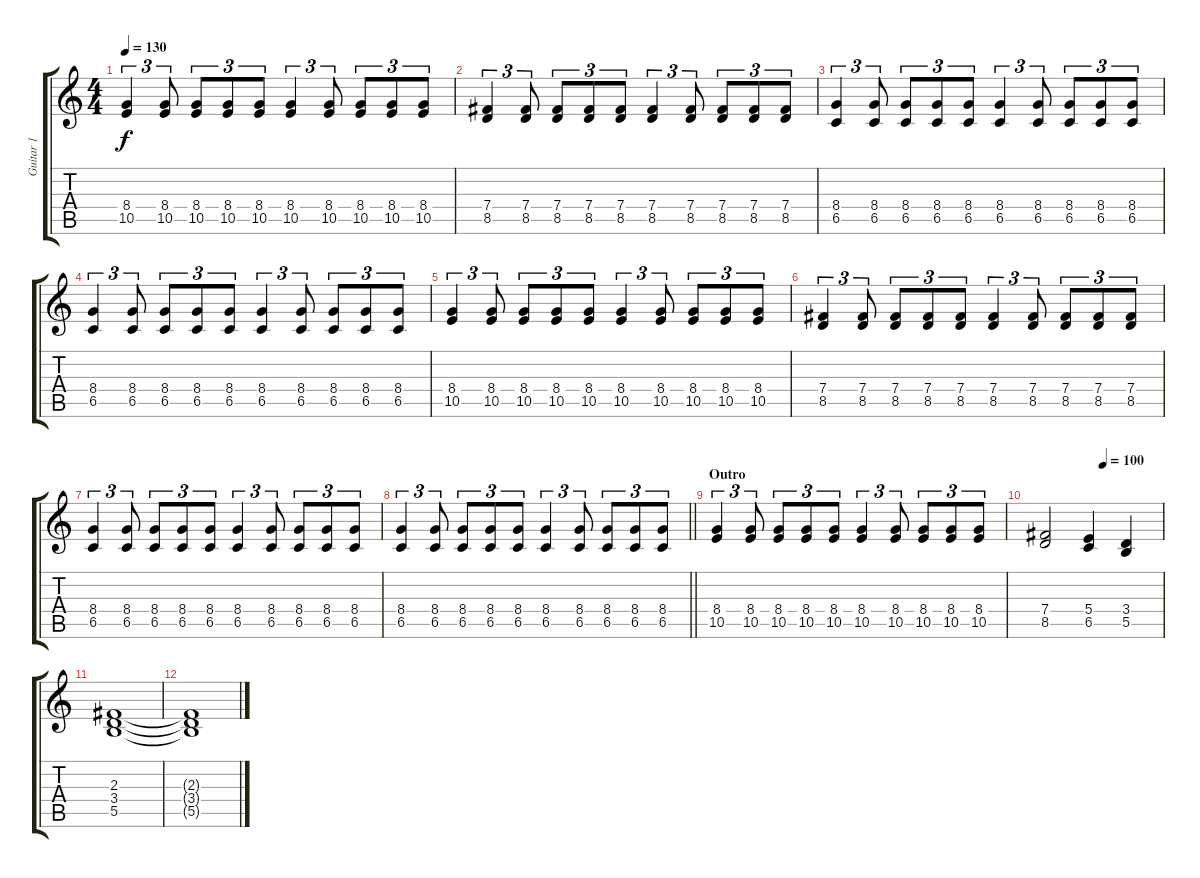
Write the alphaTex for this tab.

\track ("Guitar 1" "Guitar 1") {instrument distortionguitar}
\staff {score tabs}
\tuning (Db4 Ab3 E3 B2 Gb2 B1) {hide}
\ts (4 4)
\tempo 130
\clef g2
\ks c
(8.4 10.5).4{tu (3 2) dy f} (8.4 10.5).8{tu (3 2)} (8.4 10.5).8{tu (3 2)} (8.4 10.5).8{tu (3 2)} (8.4 10.5).8{tu (3 2)} (8.4 10.5).4{tu (3 2)} (8.4 10.5).8{tu (3 2)} (8.4 10.5).8{tu (3 2)} (8.4 10.5).8{tu (3 2)} (8.4 10.5).8{tu (3 2)} |
(7.4 8.5).4{tu (3 2)} (7.4 8.5).8{tu (3 2)} (7.4 8.5).8{tu (3 2)} (7.4 8.5).8{tu (3 2)} (7.4 8.5).8{tu (3 2)} (7.4 8.5).4{tu (3 2)} (7.4 8.5).8{tu (3 2)} (7.4 8.5).8{tu (3 2)} (7.4 8.5).8{tu (3 2)} (7.4 8.5).8{tu (3 2)} |
(8.4 6.5).4{tu (3 2)} (8.4 6.5).8{tu (3 2)} (8.4 6.5).8{tu (3 2)} (8.4 6.5).8{tu (3 2)} (8.4 6.5).8{tu (3 2)} (8.4 6.5).4{tu (3 2)} (8.4 6.5).8{tu (3 2)} (8.4 6.5).8{tu (3 2)} (8.4 6.5).8{tu (3 2)} (8.4 6.5).8{tu (3 2)} |
(8.4 6.5).4{tu (3 2)} (8.4 6.5).8{tu (3 2)} (8.4 6.5).8{tu (3 2)} (8.4 6.5).8{tu (3 2)} (8.4 6.5).8{tu (3 2)} (8.4 6.5).4{tu (3 2)} (8.4 6.5).8{tu (3 2)} (8.4 6.5).8{tu (3 2)} (8.4 6.5).8{tu (3 2)} (8.4 6.5).8{tu (3 2)} |
(8.4 10.5).4{tu (3 2)} (8.4 10.5).8{tu (3 2)} (8.4 10.5).8{tu (3 2)} (8.4 10.5).8{tu (3 2)} (8.4 10.5).8{tu (3 2)} (8.4 10.5).4{tu (3 2)} (8.4 10.5).8{tu (3 2)} (8.4 10.5).8{tu (3 2)} (8.4 10.5).8{tu (3 2)} (8.4 10.5).8{tu (3 2)} |
(7.4 8.5).4{tu (3 2)} (7.4 8.5).8{tu (3 2)} (7.4 8.5).8{tu (3 2)} (7.4 8.5).8{tu (3 2)} (7.4 8.5).8{tu (3 2)} (7.4 8.5).4{tu (3 2)} (7.4 8.5).8{tu (3 2)} (7.4 8.5).8{tu (3 2)} (7.4 8.5).8{tu (3 2)} (7.4 8.5).8{tu (3 2)} |
(8.4 6.5).4{tu (3 2)} (8.4 6.5).8{tu (3 2)} (8.4 6.5).8{tu (3 2)} (8.4 6.5).8{tu (3 2)} (8.4 6.5).8{tu (3 2)} (8.4 6.5).4{tu (3 2)} (8.4 6.5).8{tu (3 2)} (8.4 6.5).8{tu (3 2)} (8.4 6.5).8{tu (3 2)} (8.4 6.5).8{tu (3 2)} |
\barLineRight lightlight
(8.4 6.5).4{tu (3 2)} (8.4 6.5).8{tu (3 2)} (8.4 6.5).8{tu (3 2)} (8.4 6.5).8{tu (3 2)} (8.4 6.5).8{tu (3 2)} (8.4 6.5).4{tu (3 2)} (8.4 6.5).8{tu (3 2)} (8.4 6.5).8{tu (3 2)} (8.4 6.5).8{tu (3 2)} (8.4 6.5).8{tu (3 2)} |
\section ("" "Outro")
(8.4 10.5).4{tu (3 2)} (8.4 10.5).8{tu (3 2)} (8.4 10.5).8{tu (3 2)} (8.4 10.5).8{tu (3 2)} (8.4 10.5).8{tu (3 2)} (8.4 10.5).4{tu (3 2)} (8.4 10.5).8{tu (3 2)} (8.4 10.5).8{tu (3 2)} (8.4 10.5).8{tu (3 2)} (8.4 10.5).8{tu (3 2)} |
\tempo (100 0.5)
(7.4 8.5).2 (5.4 6.5).4 (3.4 5.5).4 |
(2.3 3.4 5.5).1 |
(2.3{t} 3.4{t} 5.5{t}).1
